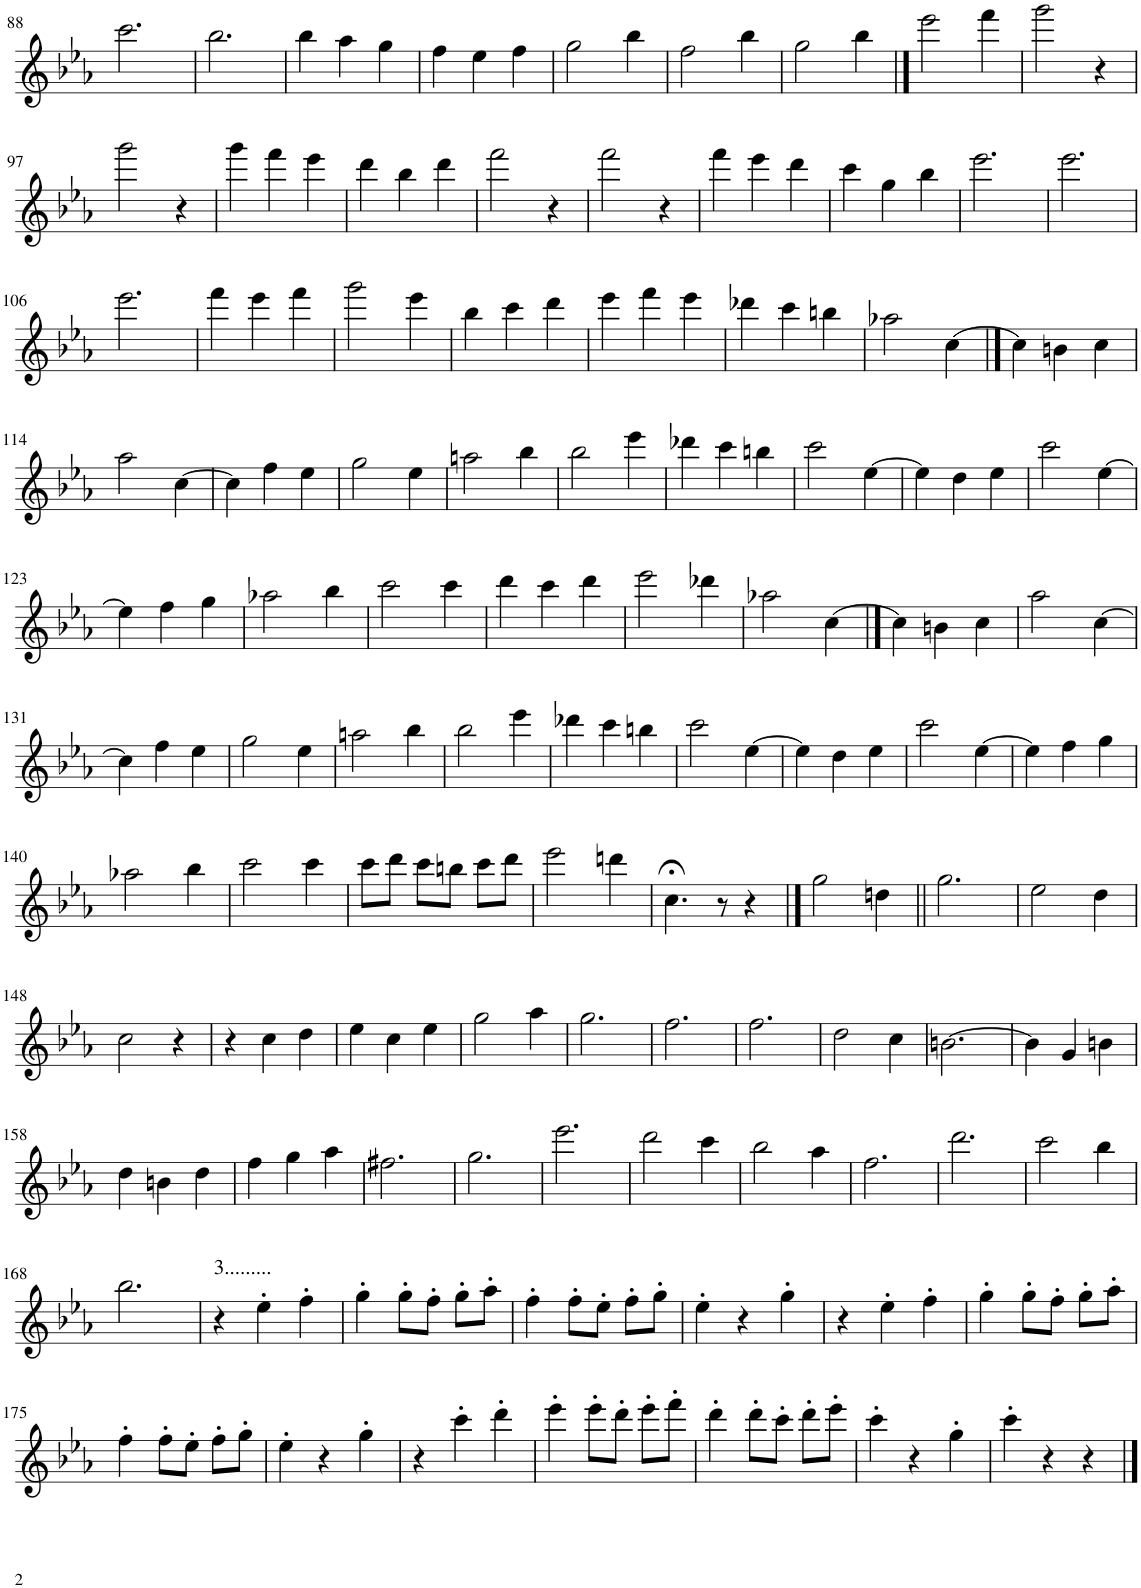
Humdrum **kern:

**kern
*part1
*staff1
*I"1°   Violon soliste
*I'Vln.
!!LO:PB:g=z
*clefG2
*k[b-e-a-]
*M3/4
=88
2.ccc\
=89
2.bb-\
=90
4bb-\
4aa-\
4gg\
=91
4ff\
4ee-\
4ff\
=92
2gg\
4bb-\
=93
2ff\
4bb-\
=94
2gg\
4bb-\
==95
2eee-\
4fff\
=96
2ggg\
4r
!!LO:LB:g=z
=97
2ggg\
4r
=98
4ggg\
4fff\
4eee-\
=99
4ddd\
4bb-\
4ddd\
=100
2fff\
4r
=101
2fff\
4r
=102
4fff\
4eee-\
4ddd\
=103
4ccc\
4gg\
4bb-\
=104
2.eee-\
=105
2.eee-\
!!LO:LB:g=z
=106
2.eee-\
=107
4fff\
4eee-\
4fff\
=108
2ggg\
4eee-\
=109
4bb-\
4ccc\
4ddd\
=110
4eee-\
4fff\
4eee-\
=111
4ddd-X\
4ccc\
4bbn\
=112
2aa-X\
[4cc\
==113
4cc\]
4bn\
4cc\
!!LO:LB:g=z
=114
2aa-\
[4cc\
=115
4cc\]
4ff\
4ee-\
=116
2gg\
4ee-\
=117
2aan\
4bb-\
=118
2bb-\
4eee-\
=119
4ddd-X\
4ccc\
4bbn\
=120
2ccc\
[4ee-\
=121
4ee-\]
4dd\
4ee-\
=122
2ccc\
[4ee-\
!!LO:LB:g=z
=123
4ee-\]
4ff\
4gg\
=124
2aa-X\
4bb-\
=125
2ccc\
4ccc\
=126
4ddd\
4ccc\
4ddd\
=127
2eee-\
4ddd-X\
=128
2aa-X\
[4cc\
==129
4cc\]
4bn\
4cc\
=130
2aa-\
[4cc\
!!LO:LB:g=z
=131
4cc\]
4ff\
4ee-\
=132
2gg\
4ee-\
=133
2aan\
4bb-\
=134
2bb-\
4eee-\
=135
4ddd-X\
4ccc\
4bbn\
=136
2ccc\
[4ee-\
=137
4ee-\]
4dd\
4ee-\
=138
2ccc\
[4ee-\
=139
4ee-\]
4ff\
4gg\
!!LO:LB:g=z
=140
2aa-X\
4bb-\
=141
2ccc\
4ccc\
=142
8ccc\L
8ddd\J
8ccc\L
8bbn\J
8ccc\L
8ddd\J
=143
2eee-\
4dddn\
=144
4.cc;<\
8r
4r
==145
2gg\
4ddn\
=146||
2.gg\
=147
2ee-\
4dd\
!!LO:LB:g=z
=148
2cc\
4r
=149
4r
4cc\
4dd\
=150
4ee-\
4cc\
4ee-\
=151
2gg\
4aa-\
=152
2.gg\
=153
2.ff\
=154
2.ff\
=155
2dd\
4cc\
=156
[2.bn\
=157
4b\]
4g/
4bn\
!!LO:LB:g=z
=158
4dd\
4bn\
4dd\
=159
4ff\
4gg\
4aa-\
=160
2.ff#X\
=161
2.gg\
=162
2.eee-\
=163
2ddd\
4ccc\
=164
2bb-\
4aa-\
=165
2.ff\
=166
2.ddd\
=167
2ccc\
4bb-\
!!LO:LB:g=z
=168
2.bb-\
=169
!LO:TX:a:t=3.........
4r
4ee-'\
4ff'\
=170
4gg'\
8gg'\L
8ff'\J
8gg'\L
8aa-'\J
=171
4ff'\
8ff'\L
8ee-'\J
8ff'\L
8gg'\J
=172
4ee-'\
4r
4gg'\
=173
4r
4ee-'\
4ff'\
=174
4gg'\
8gg'\L
8ff'\J
8gg'\L
8aa-'\J
!!LO:LB:g=z
=175
4ff'\
8ff'\L
8ee-'\J
8ff'\L
8gg'\J
=176
4ee-'\
4r
4gg'\
=177
4r
4ccc'\
4ddd'\
=178
4eee-'\
8eee-'\L
8ddd'\J
8eee-'\L
8fff'\J
=179
4ddd'\
8ddd'\L
8ccc'\J
8ddd'\L
8eee-'\J
=180
4ccc'\
4r
4gg'\
=181
4ccc'\
4r
4r
==
*-
